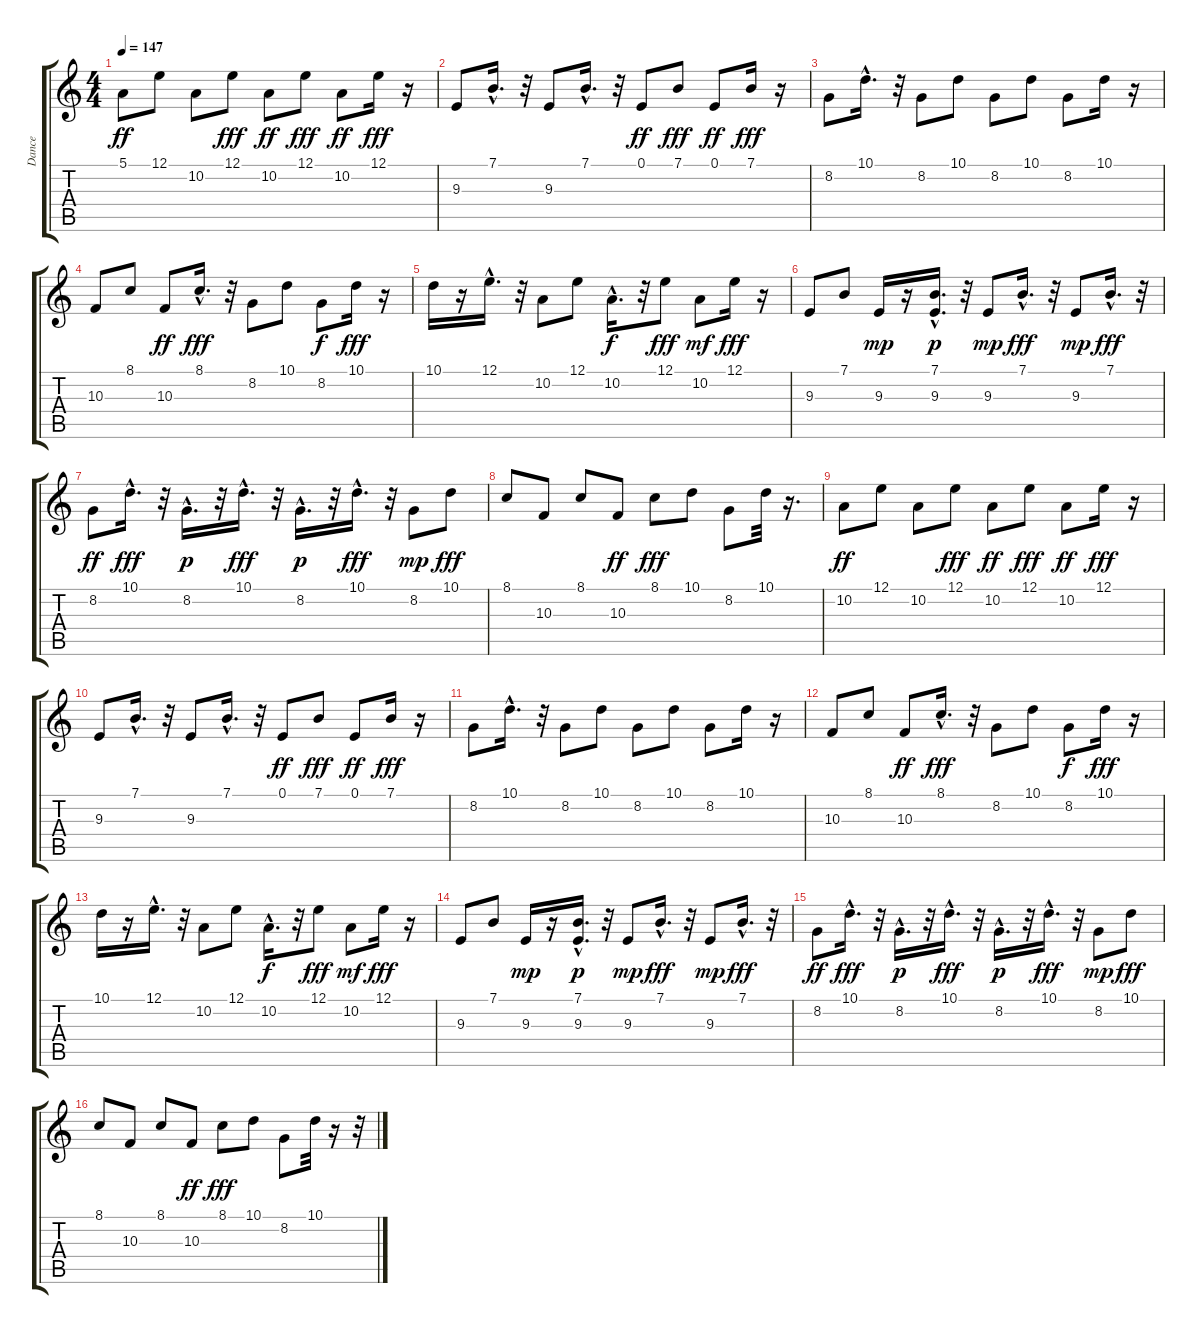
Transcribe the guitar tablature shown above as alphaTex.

\track ("Dance" "Dance") {instrument musicbox}
\staff {score tabs}
\tuning (E4 B3 G3 D3 A2 E2) {hide}
\ts (4 4)
\tempo 147
\clef g2
\ks c
5.1.8{dy ff} 12.1.8 10.2.8 12.1.8{dy fff} 10.2.8{dy ff} 12.1.8{dy fff} 10.2.8{dy ff} 12.1.16{dy fff} r.16 |
9.3.8 7.1{hac}.16{d} r.32 9.3.8 7.1{hac}.16{d} r.32 0.1.8{dy ff} 7.1.8{dy fff} 0.1.8{dy ff} 7.1.16{dy fff} r.16 |
8.2.8 10.1{hac}.16{d} r.32 8.2.8 10.1.8 8.2.8 10.1.8 8.2.8 10.1.16 r.16 |
10.3.8 8.1.8 10.3.8{dy ff} 8.1{hac}.16{d dy fff} r.32 8.2.8 10.1.8 8.2.8{dy f} 10.1.16{dy fff} r.16 |
10.1.16 r.16 12.1{hac}.16{d} r.32 10.2.8 12.1.8 10.2{hac}.16{d dy f} r.32 12.1.8{dy fff} 10.2.8{dy mf} 12.1.16{dy fff} r.16 |
9.3.8 7.1.8 9.3.16{dy mp} r.16 (7.1{hac} 9.3).16{d dy p} r.32 9.3.8{dy mp} 7.1{hac}.16{d dy fff} r.32 9.3.8{dy mp} 7.1{hac}.16{d dy fff} r.32 |
8.2.8{dy ff} 10.1{hac}.16{d dy fff} r.32 8.2{hac}.16{d dy p} r.32 10.1{hac}.16{d dy fff} r.32 8.2{hac}.16{d dy p} r.32 10.1{hac}.16{d dy fff} r.32 8.2.8{dy mp} 10.1.8{dy fff} |
8.1.8 10.3.8 8.1.8 10.3.8{dy ff} 8.1.8{dy fff} 10.1.8 8.2.8 10.1.32 r.16{d} |
10.2.8{dy ff} 12.1.8 10.2.8 12.1.8{dy fff} 10.2.8{dy ff} 12.1.8{dy fff} 10.2.8{dy ff} 12.1.16{dy fff} r.16 |
9.3.8 7.1{hac}.16{d} r.32 9.3.8 7.1{hac}.16{d} r.32 0.1.8{dy ff} 7.1.8{dy fff} 0.1.8{dy ff} 7.1.16{dy fff} r.16 |
8.2.8 10.1{hac}.16{d} r.32 8.2.8 10.1.8 8.2.8 10.1.8 8.2.8 10.1.16 r.16 |
10.3.8 8.1.8 10.3.8{dy ff} 8.1{hac}.16{d dy fff} r.32 8.2.8 10.1.8 8.2.8{dy f} 10.1.16{dy fff} r.16 |
10.1.16 r.16 12.1{hac}.16{d} r.32 10.2.8 12.1.8 10.2{hac}.16{d dy f} r.32 12.1.8{dy fff} 10.2.8{dy mf} 12.1.16{dy fff} r.16 |
9.3.8 7.1.8 9.3.16{dy mp} r.16 (7.1{hac} 9.3).16{d dy p} r.32 9.3.8{dy mp} 7.1{hac}.16{d dy fff} r.32 9.3.8{dy mp} 7.1{hac}.16{d dy fff} r.32 |
8.2.8{dy ff} 10.1{hac}.16{d dy fff} r.32 8.2{hac}.16{d dy p} r.32 10.1{hac}.16{d dy fff} r.32 8.2{hac}.16{d dy p} r.32 10.1{hac}.16{d dy fff} r.32 8.2.8{dy mp} 10.1.8{dy fff} |
8.1.8 10.3.8 8.1.8 10.3.8{dy ff} 8.1.8{dy fff} 10.1.8 8.2.8 10.1.32 r.16 r.32
